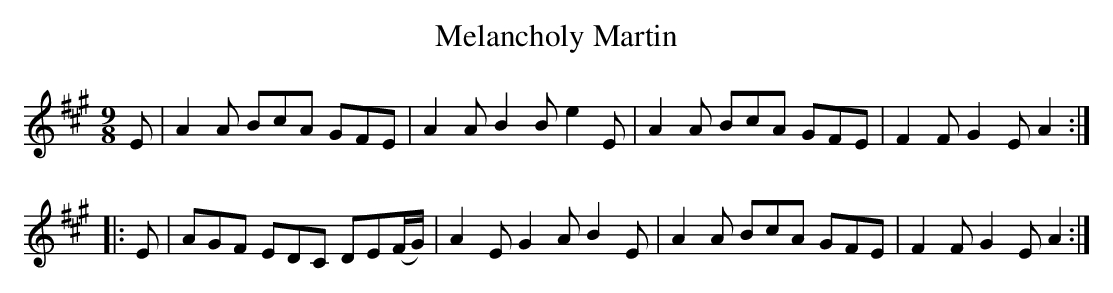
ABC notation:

X:1
T: Melancholy Martin
M: 9/8
K: A
   E | A2A BcA GFE      | A2A B2B e2E | A2A BcA GFE | F2F G2E A2 :|
|: E | AGF EDC DE(F/G/) | A2E G2A B2E | A2A BcA GFE | F2F G2E A2 :|
